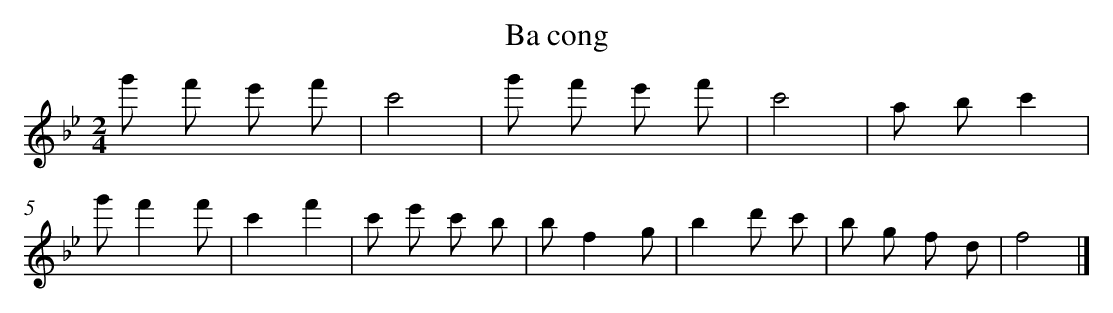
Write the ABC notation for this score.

X:1
T: Ba cong
L: 1/8
M: 2/4
K: Bb
g' f' e' f' [I:setbarnb 1]|
c'4 |
g' f' e' f' |
c'4 |
a bc'2 |
g'f'2f' |
c'2f'2 |
c' e' c' b |
bf2g |
b2d' c' |
b g f d |
f4 |]
